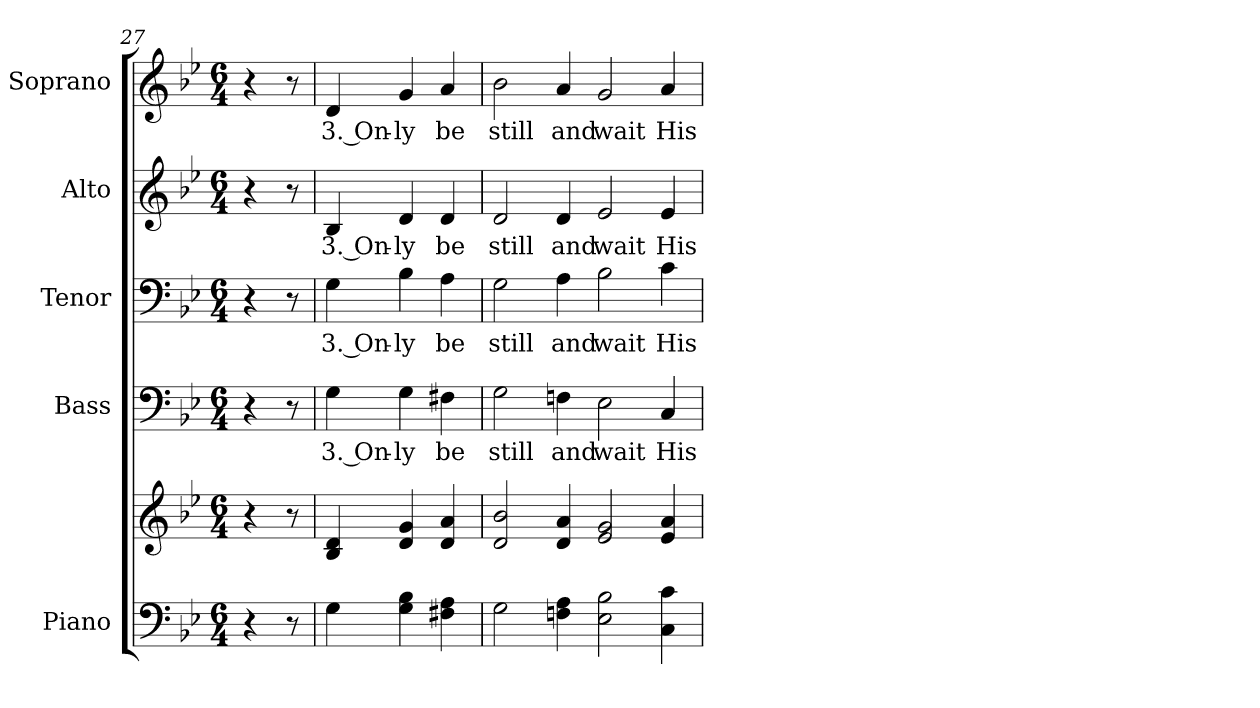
**kern	**kern	**kern	**text	**kern	**text	**kern	**text	**kern	**text
*part5	*part5	*part4	*part4	*part3	*part3	*part2	*part2	*part1	*part1
*staff6	*staff5	*staff4	*staff4	*staff3	*staff3	*staff2	*staff2	*staff1	*staff1
*I"Piano	*	*I"Bass	*	*I"Tenor	*	*I"Alto	*	*I"Soprano	*
*I'Pno.	*	*I'B.	*	*I'T.	*	*I'A.	*	*I'S.	*
*clefF4	*clefG2	*clefF4	*	*clefF4	*	*clefG2	*	*clefG2	*
*k[b-e-]	*k[b-e-]	*k[b-e-]	*	*k[b-e-]	*	*k[b-e-]	*	*k[b-e-]	*
*B-:	*B-:	*B-:	*	*B-:	*	*B-:	*	*B-:	*
*M6/4	*M6/4	*M6/4	*	*M6/4	*	*M6/4	*	*M6/4	*
=27	=27	=27	=27	=27	=27	=27	=27	=27	=27
4r	4r	4r	.	4r	.	4r	.	4r	.
8r	8r	8r	.	8r	.	8r	.	8r	.
=28	=28	=28	=28	=28	=28	=28	=28	=28	=28
!	!	!	!LO:LY:b:color=#000000	!	!	!	!	!	!
!	!	!	!	!	!LO:LY:b:color=#000000	!	!	!	!
!	!	!	!	!	!	!	!LO:LY:b:color=#000000	!	!
!	!	!	!	!	!	!	!	!	!LO:LY:b:color=#000000
4Gi\	4B-i/ 4di	4Gi\	3. On-	4Gi\	3. On-	4B-i/	3. On-	4di/	3. On-
!	!	!	!LO:LY:b:color=#000000	!	!	!	!	!	!
!	!	!	!	!	!LO:LY:b:color=#000000	!	!	!	!
!	!	!	!	!	!	!	!LO:LY:b:color=#000000	!	!
!	!	!	!	!	!	!	!	!	!LO:LY:b:color=#000000
4Gi\ 4B-i	4di/ 4gi	4Gi\	-ly	4B-i\	-ly	4di/	-ly	4gi/	-ly
!	!	!	!LO:LY:b:color=#000000	!	!	!	!	!	!
!	!	!	!	!	!LO:LY:b:color=#000000	!	!	!	!
!	!	!	!	!	!	!	!LO:LY:b:color=#000000	!	!
!	!	!	!	!	!	!	!	!	!LO:LY:b:color=#000000
4F#Xi\ 4Ai	4di/ 4ai	4F#Xi\	be	4Ai\	be	4di/	be	4ai/	be
=29	=29	=29	=29	=29	=29	=29	=29	=29	=29
!	!	!	!LO:LY:b:color=#000000	!	!	!	!	!	!
!	!	!	!	!	!LO:LY:b:color=#000000	!	!	!	!
!	!	!	!	!	!	!	!LO:LY:b:color=#000000	!	!
!	!	!	!	!	!	!	!	!	!LO:LY:b:color=#000000
2Gi\	2di/ 2b-i	2Gi\	still	2Gi\	still	2di/	still	2b-i\	still
!	!	!	!LO:LY:b:color=#000000	!	!	!	!	!	!
!	!	!	!	!	!LO:LY:b:color=#000000	!	!	!	!
!	!	!	!	!	!	!	!LO:LY:b:color=#000000	!	!
!	!	!	!	!	!	!	!	!	!LO:LY:b:color=#000000
4Fni\ 4Ai	4di/ 4ai	4Fni\	and	4Ai\	and	4di/	and	4ai/	and
!	!	!	!LO:LY:b:color=#000000	!	!	!	!	!	!
!	!	!	!	!	!LO:LY:b:color=#000000	!	!	!	!
!	!	!	!	!	!	!	!LO:LY:b:color=#000000	!	!
!	!	!	!	!	!	!	!	!	!LO:LY:b:color=#000000
2E-i\ 2B-i	2e-i/ 2gi	2E-i\	wait	2B-i\	wait	2e-i/	wait	2gi/	wait
!	!	!	!LO:LY:b:color=#000000	!	!	!	!	!	!
!	!	!	!	!	!LO:LY:b:color=#000000	!	!	!	!
!	!	!	!	!	!	!	!LO:LY:b:color=#000000	!	!
!	!	!	!	!	!	!	!	!	!LO:LY:b:color=#000000
4Ci\ 4ci	4e-i/ 4ai	4Ci/	His	4ci\	His	4e-i/	His	4ai/	His
=	=	=	=	=	=	=	=	=	=
*-	*-	*-	*-	*-	*-	*-	*-	*-	*-
